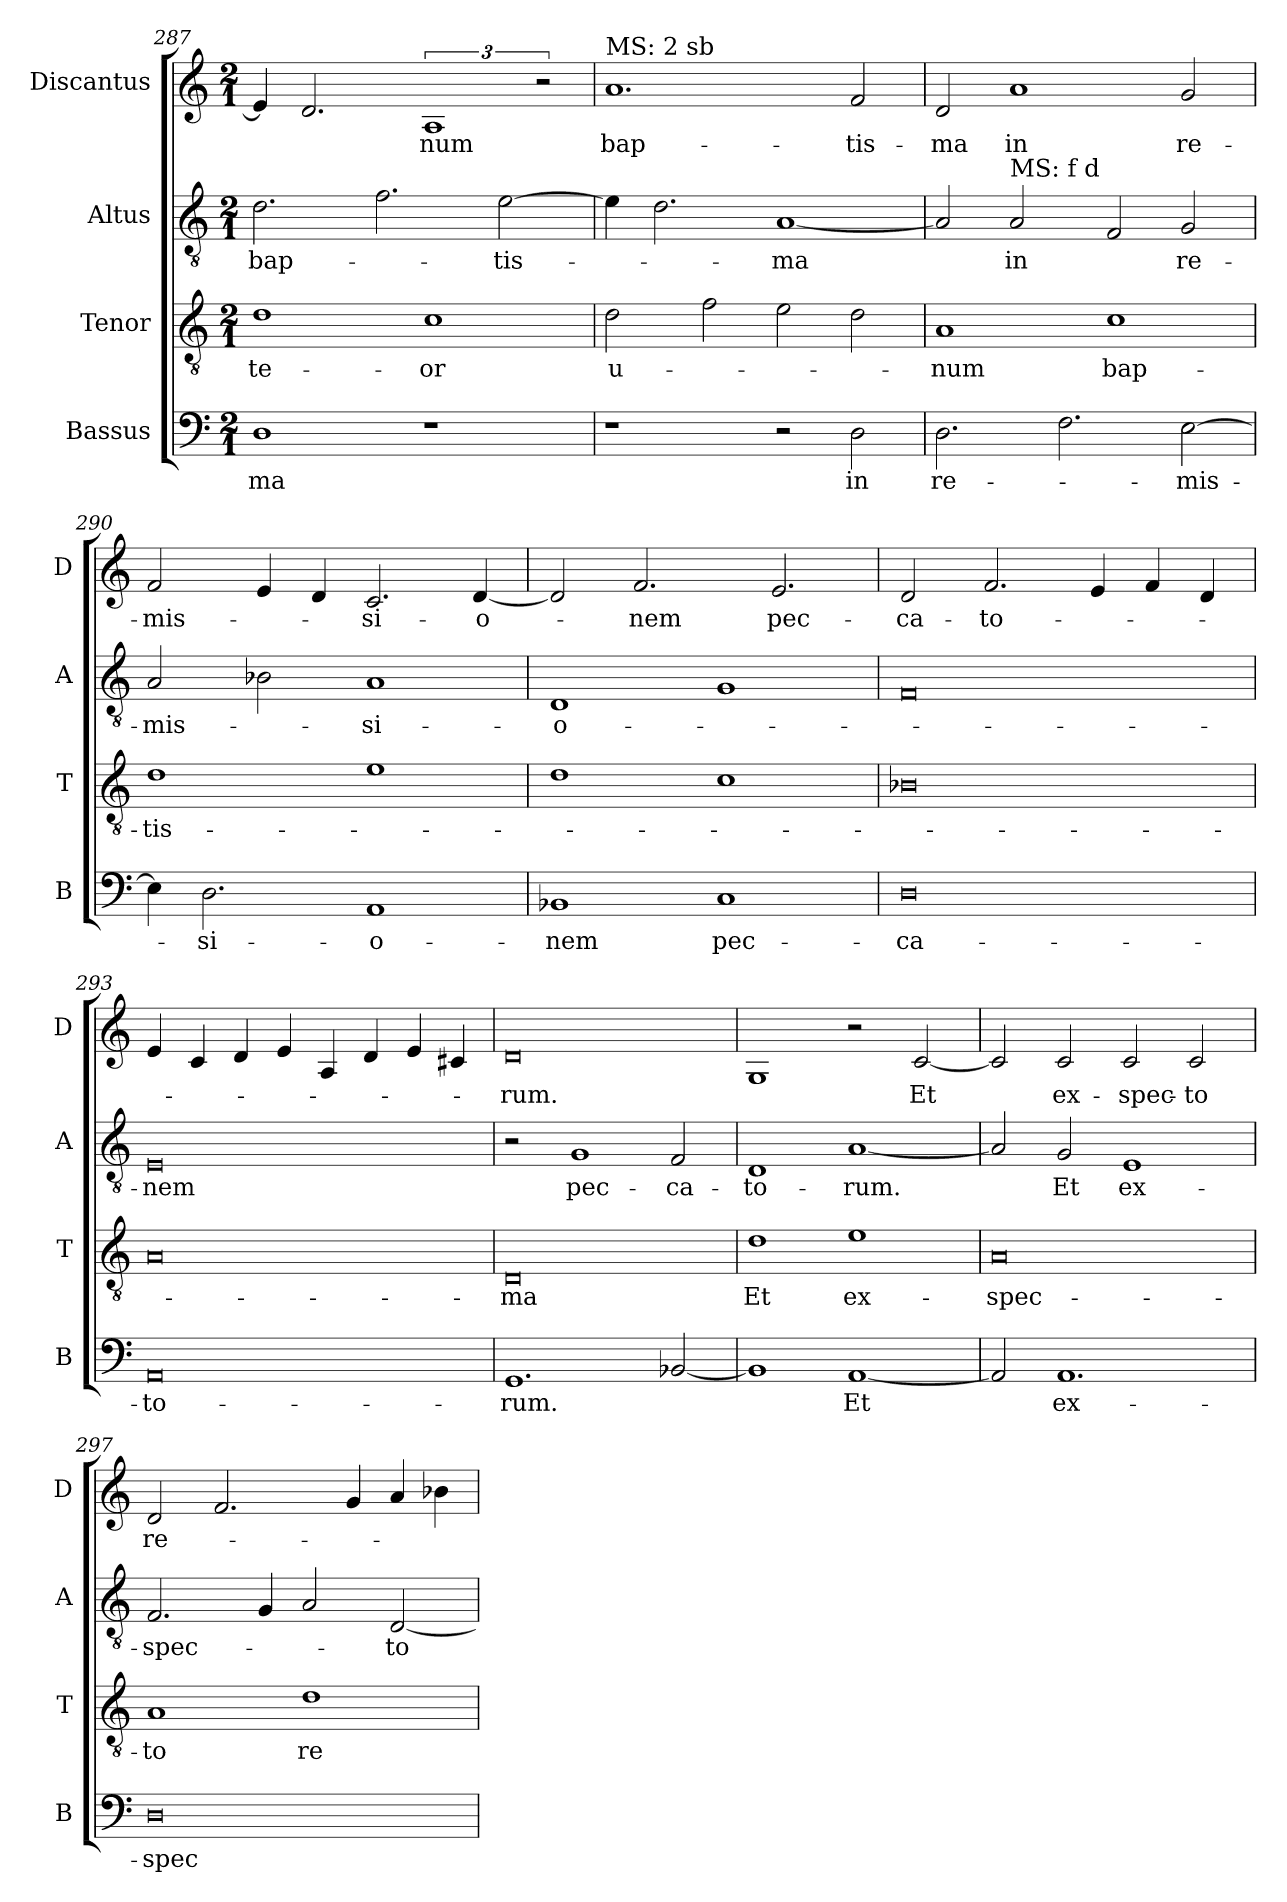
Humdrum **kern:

**kern	**text	**kern	**text	**kern	**text	**kern	**text
*part4	*part4	*part3	*part3	*part2	*part2	*part1	*part1
*staff4	*staff4	*staff3	*staff3	*staff2	*staff2	*staff1	*staff1
*I"Bassus	*	*I"Tenor	*	*I"Altus	*	*I"Discantus	*
*I'B	*	*I'T	*	*I'A	*	*I'D	*
*clefF4	*	*clefGv2	*	*clefGv2	*	*clefG2	*
*k[]	*	*k[]	*	*k[]	*	*k[]	*
*M2/1	*	*M2/1	*	*M2/1	*	*M2/1	*
=287	=287	=287	=287	=287	=287	=287	=287
1D	-ma	1d	-te-	2.d	bap-	4e]	.
.	.	.	.	.	.	2.d	.
.	.	.	.	2.f	.	.	.
1r	.	1c	-or	.	.	3%2A	-num
.	.	.	.	[2e	-tis-	.	.
.	.	.	.	.	.	3r	.
=288	=288	=288	=288	=288	=288	=288	=288
!	!	!	!	!	!	!LO:TX:a:t=MS&colon; 2 sb	!
1r	.	2d	u-	4e]	.	1.a	bap-
.	.	.	.	2.d	.	.	.
.	.	2f	.	.	.	.	.
2r	.	2e	.	[1A	-ma	.	.
2D	in	2d	.	.	.	2f	-tis-
=289	=289	=289	=289	=289	=289	=289	=289
2.D	re-	1A	-num	2A]	.	2d	-ma
!	!	!	!	!LO:TX:a:t=MS&colon; f d	!	!	!
.	.	.	.	2A	in	1a	in
2.F	.	.	.	.	.	.	.
.	.	1c	bap-	2F	.	.	.
[2E	-mis-	.	.	2G	re-	2g	re-
=290	=290	=290	=290	=290	=290	=290	=290
4E]	.	1d	-tis-	2A	-mis-	2f	-mis-
2.D	-si-	.	.	.	.	.	.
.	.	.	.	2B-X	.	4e	.
.	.	.	.	.	.	4d	.
1AA	-o-	1e	.	1A	-si-	2.c	-si-
.	.	.	.	.	.	[4d	-o-
=291	=291	=291	=291	=291	=291	=291	=291
1BB-X	-nem	1d	.	1D	-o-	2d]	.
.	.	.	.	.	.	2.f	-nem
1C	pec-	1c	.	1G	.	.	.
.	.	.	.	.	.	2.e	pec-
=292	=292	=292	=292	=292	=292	=292	=292
0D	-ca-	0B-X	.	0F	.	2d	-ca-
.	.	.	.	.	.	2.f	-to-
.	.	.	.	.	.	4e	.
.	.	.	.	.	.	4f	.
.	.	.	.	.	.	4d	.
=293	=293	=293	=293	=293	=293	=293	=293
0AA	-to-	0A	.	0E	-nem	4e	.
.	.	.	.	.	.	4c	.
.	.	.	.	.	.	4d	.
.	.	.	.	.	.	4e	.
.	.	.	.	.	.	4A	.
.	.	.	.	.	.	4d	.
.	.	.	.	.	.	4e	.
.	.	.	.	.	.	4c#X	.
=294	=294	=294	=294	=294	=294	=294	=294
1.GG	-rum.	0D	-ma	2r	.	0d	-rum.
.	.	.	.	1G	pec-	.	.
[2BB-X	.	.	.	2F	-ca-	.	.
=295	=295	=295	=295	=295	=295	=295	=295
1BB-]	.	1d	Et	1D	-to-	1G	.
[1AA	Et	1e	ex-	[1A	-rum.	2r	.
.	.	.	.	.	.	[2c	Et
=296	=296	=296	=296	=296	=296	=296	=296
2AA]	.	0A	-spec-	2A]	.	2c]	.
1.AA	ex-	.	.	2G	Et	2c	ex-
.	.	.	.	1E	ex-	2c	-spec-
.	.	.	.	.	.	2c	-to
=297	=297	=297	=297	=297	=297	=297	=297
0D	-spec-	1A	-to	2.F	-spec-	2d	re-
.	.	.	.	.	.	2.f	.
.	.	.	.	4G	.	.	.
.	.	1d	re-	2A	.	.	.
.	.	.	.	.	.	4g	.
.	.	.	.	[2D	-to	4a	.
.	.	.	.	.	.	4b-X	.
=	=	=	=	=	=	=	=
*-	*-	*-	*-	*-	*-	*-	*-
